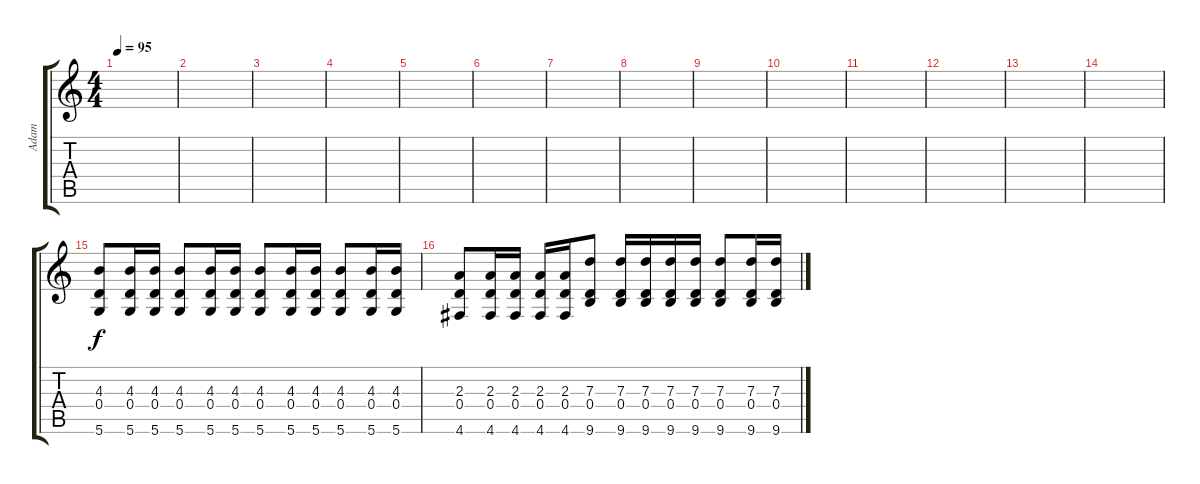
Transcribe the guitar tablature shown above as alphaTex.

\track ("Adam" "Adam") {instrument distortionguitar}
\staff {score tabs}
\tuning (E4 B3 G3 D3 A2 D2) {hide}
\ts (4 4)
\tempo 95
\clef g2
\ks c
|
|
|
|
|
|
|
|
|
|
|
|
|
|
(4.3 0.4 5.6).8 (4.3 0.4 5.6).16 (4.3 0.4 5.6).16 (4.3 0.4 5.6).8 (4.3 0.4 5.6).16 (4.3 0.4 5.6).16 (4.3 0.4 5.6).8 (4.3 0.4 5.6).16 (4.3 0.4 5.6).16 (4.3 0.4 5.6).8 (4.3 0.4 5.6).16 (4.3 0.4 5.6).16 |
(2.3 0.4 4.6).8 (2.3 0.4 4.6).16 (2.3 0.4 4.6).16 (2.3 0.4 4.6).16 (2.3 0.4 4.6).16 (7.3 0.4 9.6).8 (7.3 0.4 9.6).16 (7.3 0.4 9.6).16 (7.3 0.4 9.6).16 (7.3 0.4 9.6).16 (7.3 0.4 9.6).8 (7.3 0.4 9.6).16 (7.3 0.4 9.6).16
